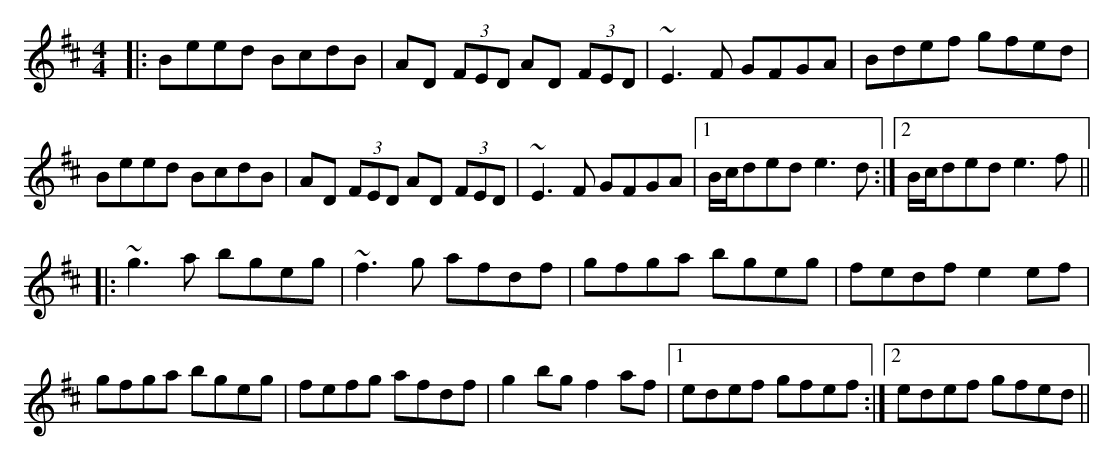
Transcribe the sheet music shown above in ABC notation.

X:1
M:4/4
K:Edor
|:Beed BcdB|AD (3FED a,D (3FED|~E3F GFGA|Bdef gfed|
Beed BcdB|AD (3FED a,D (3FED|~E3F GFGA|1 B/c/ded e3d:|2 B/c/ded e3f||
|:~g3a bgeg|~f3g afdf|gfga bgeg|fedf e2 ef|
gfga bgeg|fefg afdf|g2bg f2af|1 edef gfef:|2 edef gfed||
